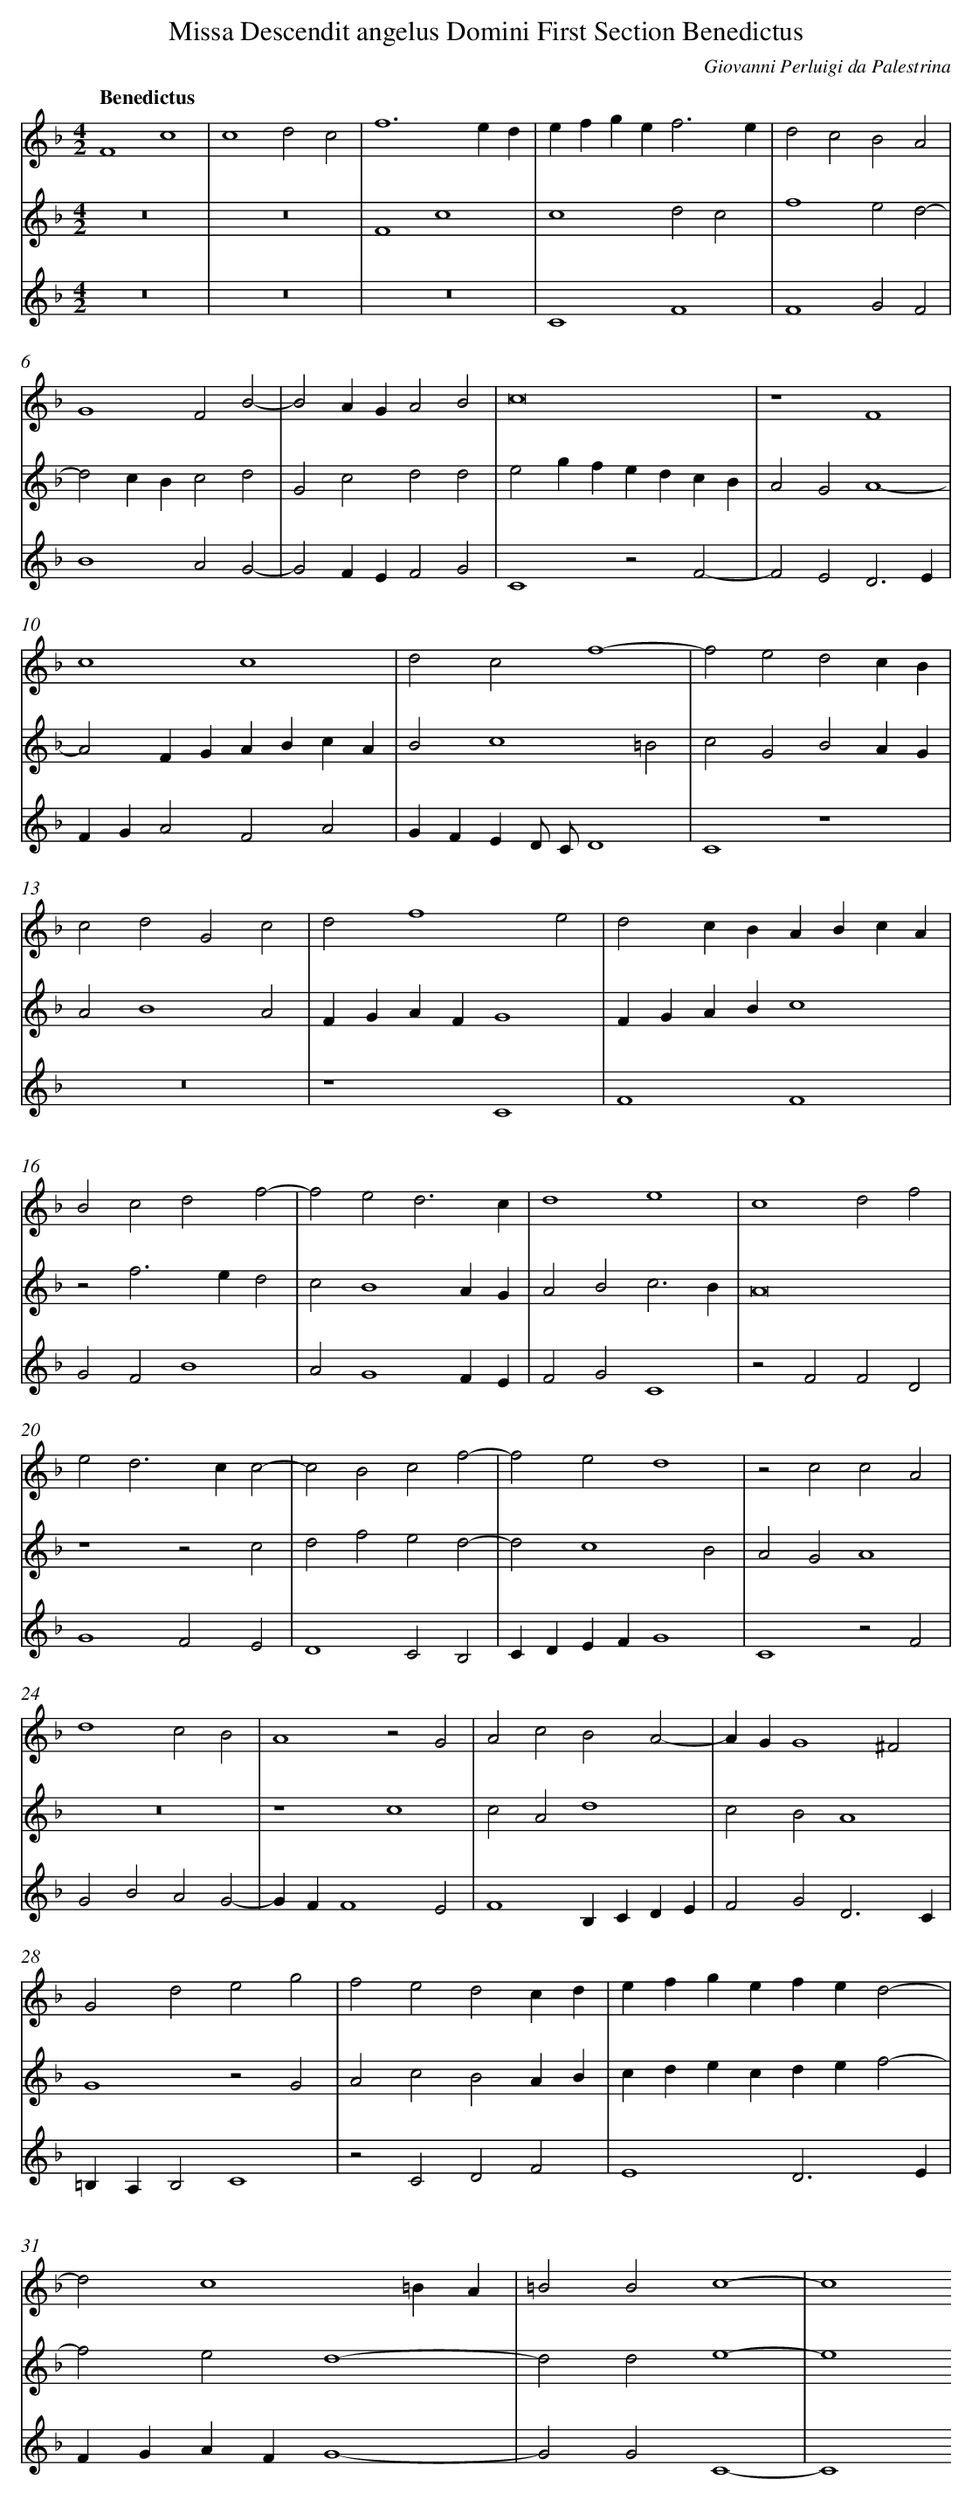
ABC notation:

X:1
T: Missa Descendit angelus Domini First Section Benedictus
C: Giovanni Perluigi da Palestrina
L: 1/4
M: 4/2
Q: "Benedictus"
V: 1 clef=treble
V: 2 clef=treble
V: 3 clef=treble
K: F
[V:1] F4c4 |
[V:2] z8 |
[V:3] z8 |
[V:1] c4d2c2 |
[V:2] z8 |
[V:3] z8 |
[V:1] f6ed |
[V:2] F4c4 |
[V:3] z8 |
[V:1] efge2<f2e |
[V:2] c4d2c2 |
[V:3] C4F4 |
[V:1] d2c2B2A2 |
[V:2] f4e2d2- |
[V:3] F4G2F2 |
[V:1] G4F2B2- |
[V:2] d2cBc2d2 |
[V:3] B4A2G2- |
[V:1] B2AGA2B2 |
[V:2] G2c2d2d2 |
[V:3] G2FEF2G2 |
[V:1] c8 |
[V:2] e2gfedcB |
[V:3] C4z2F2- |
[V:1] z4F4 |
[V:2] A2G2A4- |
[V:3] F2E2D3E |
[V:1] c4c4 |
[V:2] A2FGABcA |
[V:3] FGA2F2A2 |
[V:1] d2c2f4- |
[V:2] B2c4=B2 |
[V:3] GFED/ C/D4 |
[V:1] f2e2d2cB |
[V:2] c2G2B2AG |
[V:3] C4z4 |
[V:1] c2d2G2c2 |
[V:2] A2B4A2 |
[V:3] z8 |
[V:1] d2f4e2 |
[V:2] FGAFG4 |
[V:3] z4C4 |
[V:1] d2cBABcA |
[V:2] FGABc4 |
[V:3] F4F4 |
[V:1] B2c2d2f2- |
[V:2] z2f2>e2d2 |
[V:3] G2F2B4 |
[V:1] f2e2d3c |
[V:2] c2B4AG |
[V:3] A2G4FE |
[V:1] d4e4 |
[V:2] A2B2c3B |
[V:3] F2G2C4 |
[V:1] c4d2f2 |
[V:2] A8 |
[V:3] z2F2F2D2 |
[V:1] e2d2>c2c2- |
[V:2] z4z2c2 |
[V:3] G4F2E2 |
[V:1] c2B2c2f2- |
[V:2] d2f2e2d2- |
[V:3] D4C2B,2 |
[V:1] f2e2d4 |
[V:2] d2c4B2 |
[V:3] CDEFG4 |
[V:1] z2c2c2A2 |
[V:2] A2G2A4 |
[V:3] C4z2F2 |
[V:1] d4c2B2 |
[V:2] z8 |
[V:3] G2B2A2G2- |
[V:1] A4z2G2 |
[V:2] z4c4 |
[V:3] GFF4E2 |
[V:1] A2c2B2A2- |
[V:2] c2A2d4 |
[V:3] F4B,CDE |
[V:1] AGG4^F2 |
[V:2] c2B2A4 |
[V:3] F2G2D3C |
[V:1] G2d2e2g2 |
[V:2] G4z2G2 |
[V:3] =B,A,B,2C4 |
[V:1] f2e2d2cd |
[V:2] A2c2B2AB |
[V:3] z2C2D2F2 |
[V:1] efgefed2- |
[V:2] cdecdef2- |
[V:3] E4D3E |
[V:1] d2c4=BA |
[V:2] f2e2d4- |
[V:3] FGAFG4- |
[V:1] =B2B2c4- |
[V:2] d2d2e4- |
[V:3] G2G2C4- |
[V:1] c4
[V:2] e4
[V:3] C4
